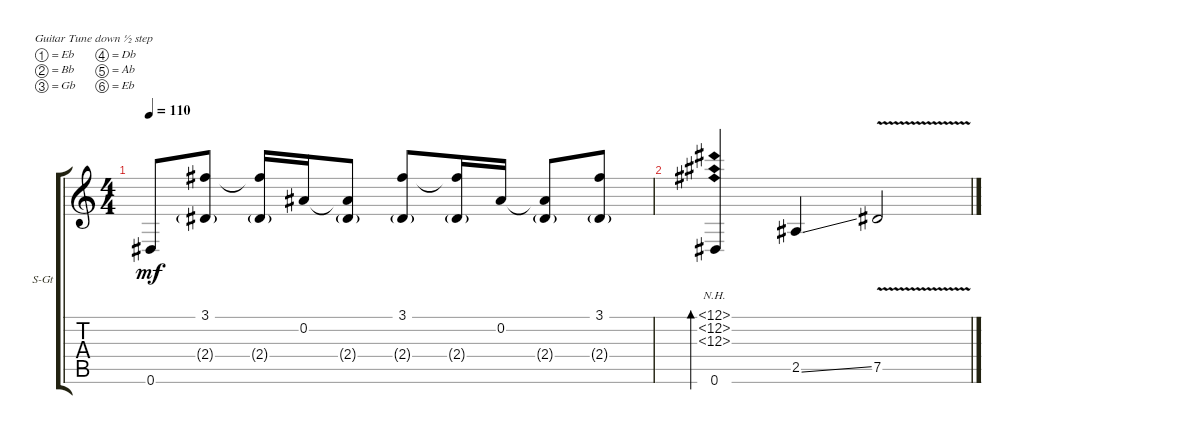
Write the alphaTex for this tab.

\defaultSystemsLayout 4
\bracketExtendMode groupsimilarinstruments
\firstSystemTrackNameOrientation horizontal
\otherSystemsTrackNameOrientation horizontal
\track ("Steel Guitar" "S-Gt") {instrument acousticguitarsteel}
\staff {score tabs}
\tuning (Eb4 Bb3 Gb3 Db3 Ab2 Eb2)
\ts (4 4)
\tempo 110
\clef g2
\ks c
0.6.8{dy mf} (3.1 2.4{g}).8 (2.4{g} 3.1{t}).16 0.2.16 (2.4{g} 0.2{t}).8 (2.4{g} 3.1).8 (2.4{g} 3.1{t}).16 0.2.16 (2.4{g} 0.2{t}).8 (2.4{g} 3.1).8 |
(0.6 12.1{nh} 12.2{nh} 12.3{nh}).4{bd 116} 2.5{ss}.4 7.5{v}.2
